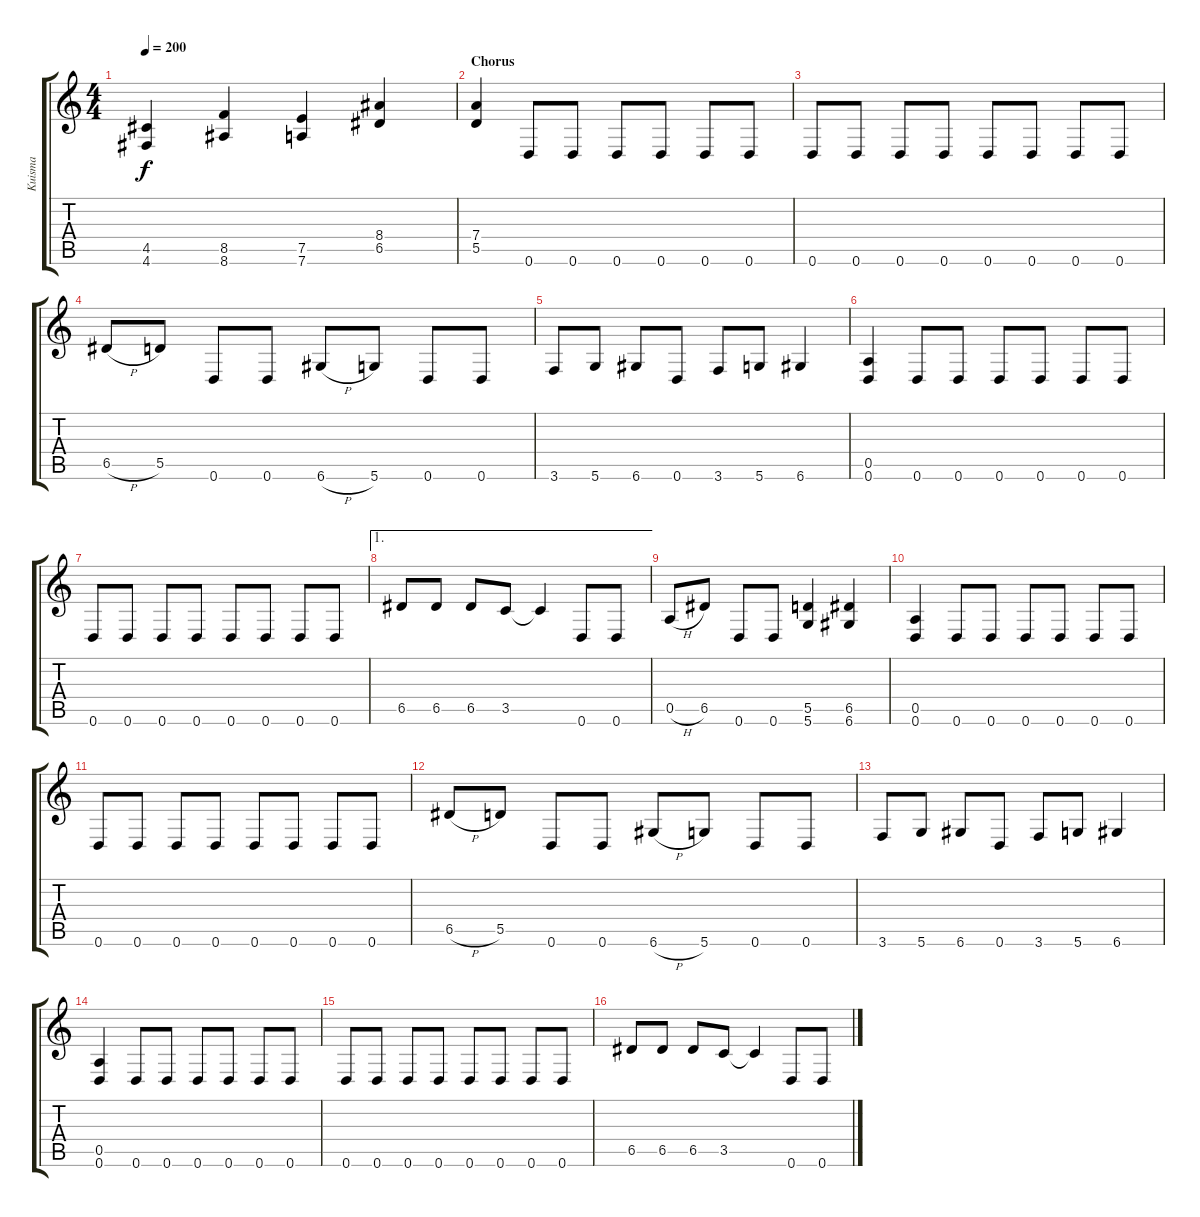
\track ("Kuisma" "Kuisma") {instrument distortionguitar}
\staff {score tabs}
\tuning (E4 B3 G3 D3 A2 D2) {hide}
\ts (4 4)
\tempo 200
\clef g2
\ks c
(4.5 4.6).4{dy f} (8.5 8.6).4 (7.5 7.6).4 (8.4 6.5).4 |
\section ("" "Chorus")
(7.4 5.5).4 0.6.8 0.6.8 0.6.8 0.6.8 0.6.8 0.6.8 |
0.6.8 0.6.8 0.6.8 0.6.8 0.6.8 0.6.8 0.6.8 0.6.8 |
6.5{h}.8 5.5.8 0.6.8 0.6.8 6.6{h}.8 5.6.8 0.6.8 0.6.8 |
3.6.8 5.6.8 6.6.8 0.6.8 3.6.8 5.6.8 6.6.4 |
(0.5 0.6).4 0.6.8 0.6.8 0.6.8 0.6.8 0.6.8 0.6.8 |
0.6.8 0.6.8 0.6.8 0.6.8 0.6.8 0.6.8 0.6.8 0.6.8 |
\ae 1
6.5.8 6.5.8 6.5.8 3.5.8 3.5{t}.4 0.6.8 0.6.8 |
0.5{h}.8 6.5.8 0.6.8 0.6.8 (5.5 5.6).4 (6.5 6.6).4 |
(0.5 0.6).4 0.6.8 0.6.8 0.6.8 0.6.8 0.6.8 0.6.8 |
0.6.8 0.6.8 0.6.8 0.6.8 0.6.8 0.6.8 0.6.8 0.6.8 |
6.5{h}.8 5.5.8 0.6.8 0.6.8 6.6{h}.8 5.6.8 0.6.8 0.6.8 |
3.6.8 5.6.8 6.6.8 0.6.8 3.6.8 5.6.8 6.6.4 |
(0.5 0.6).4 0.6.8 0.6.8 0.6.8 0.6.8 0.6.8 0.6.8 |
0.6.8 0.6.8 0.6.8 0.6.8 0.6.8 0.6.8 0.6.8 0.6.8 |
6.5.8 6.5.8 6.5.8 3.5.8 3.5{t}.4 0.6.8 0.6.8
